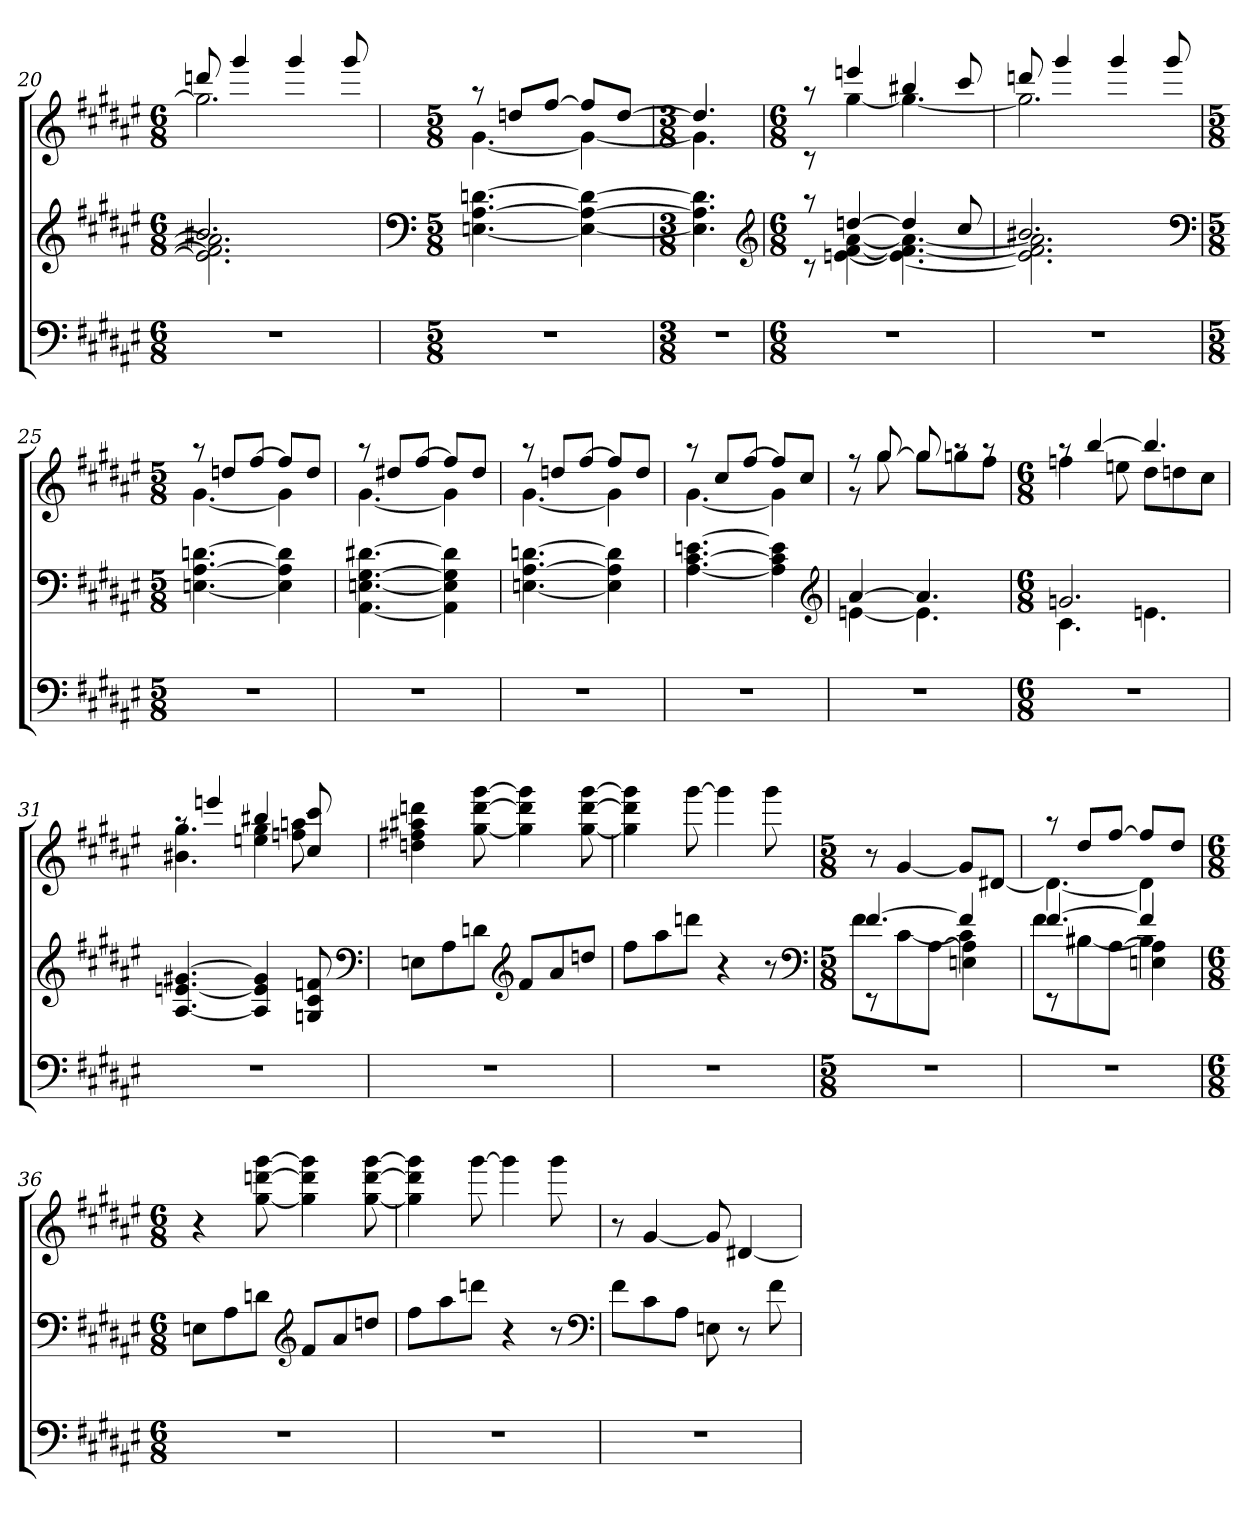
**kern	**kern	**kern
*part3	*part2	*part1
*staff3	*staff2	*staff1
*clefF4	*clefG2	*clefG2
*k[f#c#g#d#a#e#]	*k[f#c#g#d#a#e#]	*k[f#c#g#d#a#e#]
*F#:	*F#:	*F#:
*M6/8	*M6/8	*M6/8
=20	=20	=20
*	*^	*^
2.r	2.b#X	2.e] 2.f#] 2.a#]	8dddn	2.gg#]
.	.	.	4ggg#	.
.	.	.	4ggg#	.
.	.	.	8ggg#	.
*	*v	*v	*	*
=21	=21	=21	=21
*	*clefF4	*	*
*M5/8	*M5/8	*M5/8	*
3...r	[4.En [4.A# [4.dn	8raa	[4.g#
.	.	8ddnL	.
.	.	[8ff#J	.
.	4E_ 4A#_ 4d_	8ff#L]	4g#_
.	.	[8ddJ	.
=22	=22	=22	=22
*M3/8	*M3/8	*M3/8	*
4.r	4.E] 4.A#] 4.d]	4.dd]	4.g#]
*	*clefG2	*	*
=23	=23	=23	=23
*M6/8	*M6/8	*M6/8	*
*	*^	*	*
2.r	8raa	8rc	8raa	8rc
.	[4ddn	[4en [4f# [4a#	4eeen	[4gg#
.	4dd]	4.e_ 4.f#_ 4.a#_	4bb#X	4.gg#_
.	8cc#	.	8ccc#	.
=24	=24	=24	=24	=24
2.r	2.b#X	2.e] 2.f#] 2.a#]	8dddn	2.gg#]
.	.	.	4ggg#	.
.	.	.	4ggg#	.
.	.	.	8ggg#	.
*	*v	*v	*	*
*	*clefF4	*	*
=25	=25	=25	=25
*M5/8	*M5/8	*M5/8	*
3...r	[4.En [4.A# [4.dn	8raa	[4.g#
.	.	8ddnL	.
.	.	[8ff#J	.
.	4E] 4A#] 4d]	8ff#L]	4g#]
.	.	8ddJ	.
=26	=26	=26	=26
3...r	[4.AA# [4.En [4.G# [4.d#X	8raa	[4.g#
.	.	8dd#XL	.
.	.	[8ff#J	.
.	4AA#] 4E] 4G#] 4d#]	8ff#L]	4g#]
.	.	8dd#J	.
=27	=27	=27	=27
3...r	[4.En [4.A# [4.dn	8raa	[4.g#
.	.	8ddnL	.
.	.	[8ff#J	.
.	4E] 4A#] 4d]	8ff#L]	4g#]
.	.	8ddJ	.
=28	=28	=28	=28
3...r	[4.A# [4.c# [4.en	8raa	[4.g#
.	.	8cc#L	.
.	.	[8ff#J	.
.	4A#] 4c#] 4e]	8ff#L]	4g#]
.	.	8cc#J	.
*	*clefG2	*	*
=29	=29	=29	=29
*	*^	*	*
3...r	[4a#	[4en	8r	8r
.	.	.	[8gg#	8gg#
.	4.a#]	4.e]	8gg#]	8gg#L
.	.	.	8raa	8ggn
.	.	.	8raa	8ff#J
=30	=30	=30	=30	=30
*M6/8	*M6/8	*	*M6/8	*
2.r	2.gn	4.c#	8raa	4ffn
.	.	.	[4bb	.
.	.	.	.	8een
.	.	4.en	4.bb]	8dd#L
.	.	.	.	8ddn
.	.	.	.	8cc#J
*	*v	*v	*	*
=31	=31	=31	=31
2.r	[4.A# [4.en [4.g#X	8raa	4.b#X 4.gg#
.	.	4eeen	.
.	4A#] 4e] 4g#]	4bb#X	4een 4gg#
.	8Gn 8c# 8fn	8cc# 8ccc#	8ffn 8aan
*	*	*v	*v
*	*clefF4	*
=32	=32	=32
2.r	8EnL	4ddn 4ff#X 4aa#X 4dddn
.	8A#	.
.	8dnJ	[8gg# [8ddd [8ggg#
*	*clefG2	*
.	8f#L	4gg#] 4ddd] 4ggg#]
.	8a#	.
.	8ddnJ	[8gg# [8ddd [8ggg#
=33	=33	=33
2.r	8ff#L	4gg#] 4ddd] 4ggg#]
.	8aa#	.
.	8dddnJ	[8ggg#
.	4r	4ggg#]
.	8r	8ggg#
*	*clefF4	*
=34	=34	=34
*M5/8	*M5/8	*M5/8
*	*^	*
*	*	*^	*
3...r	[4.f#	8rEE	8f#\L	8r
.	.	[4c#	8c#\	[4g#
.	.	.	[8A#\J	.
.	4f#]	4c#]	4En\ 4A#]\	8g#L]
.	.	.	.	[8d#XJ
=35	=35	=35	=35	=35
*	*	*	*	*^
3...r	[4.f#	8rEE	8f#\L	8raa	4.d#_
.	.	[4B#X	8B#X\	8dd#L	.
.	.	.	[8A#\J	[8ff#J	.
.	4f#]	4B#]	4En\ 4A#]\	8ff#L]	4d#]
.	.	.	.	8dd#J	.
*	*v	*v	*v	*	*
*	*	*v	*v
=36	=36	=36
*M6/8	*M6/8	*M6/8
2.r	8EnL	4r
.	8A#	.
.	8dnJ	[8gg# [8dddn [8ggg#
*	*clefG2	*
.	8f#L	4gg#] 4ddd] 4ggg#]
.	8a#	.
.	8ddnJ	[8gg# [8ddd [8ggg#
=37	=37	=37
2.r	8ff#L	4gg#] 4ddd] 4ggg#]
.	8aa#	.
.	8dddnJ	[8ggg#
.	4r	4ggg#]
.	8r	8ggg#
*	*clefF4	*
=38	=38	=38
2.r	8f#L	8r
.	8c#	[4g#
.	8A#J	.
.	8En	8g#]
.	8r	[4d#X
.	8f#	.
=	=	=
*-	*-	*-
